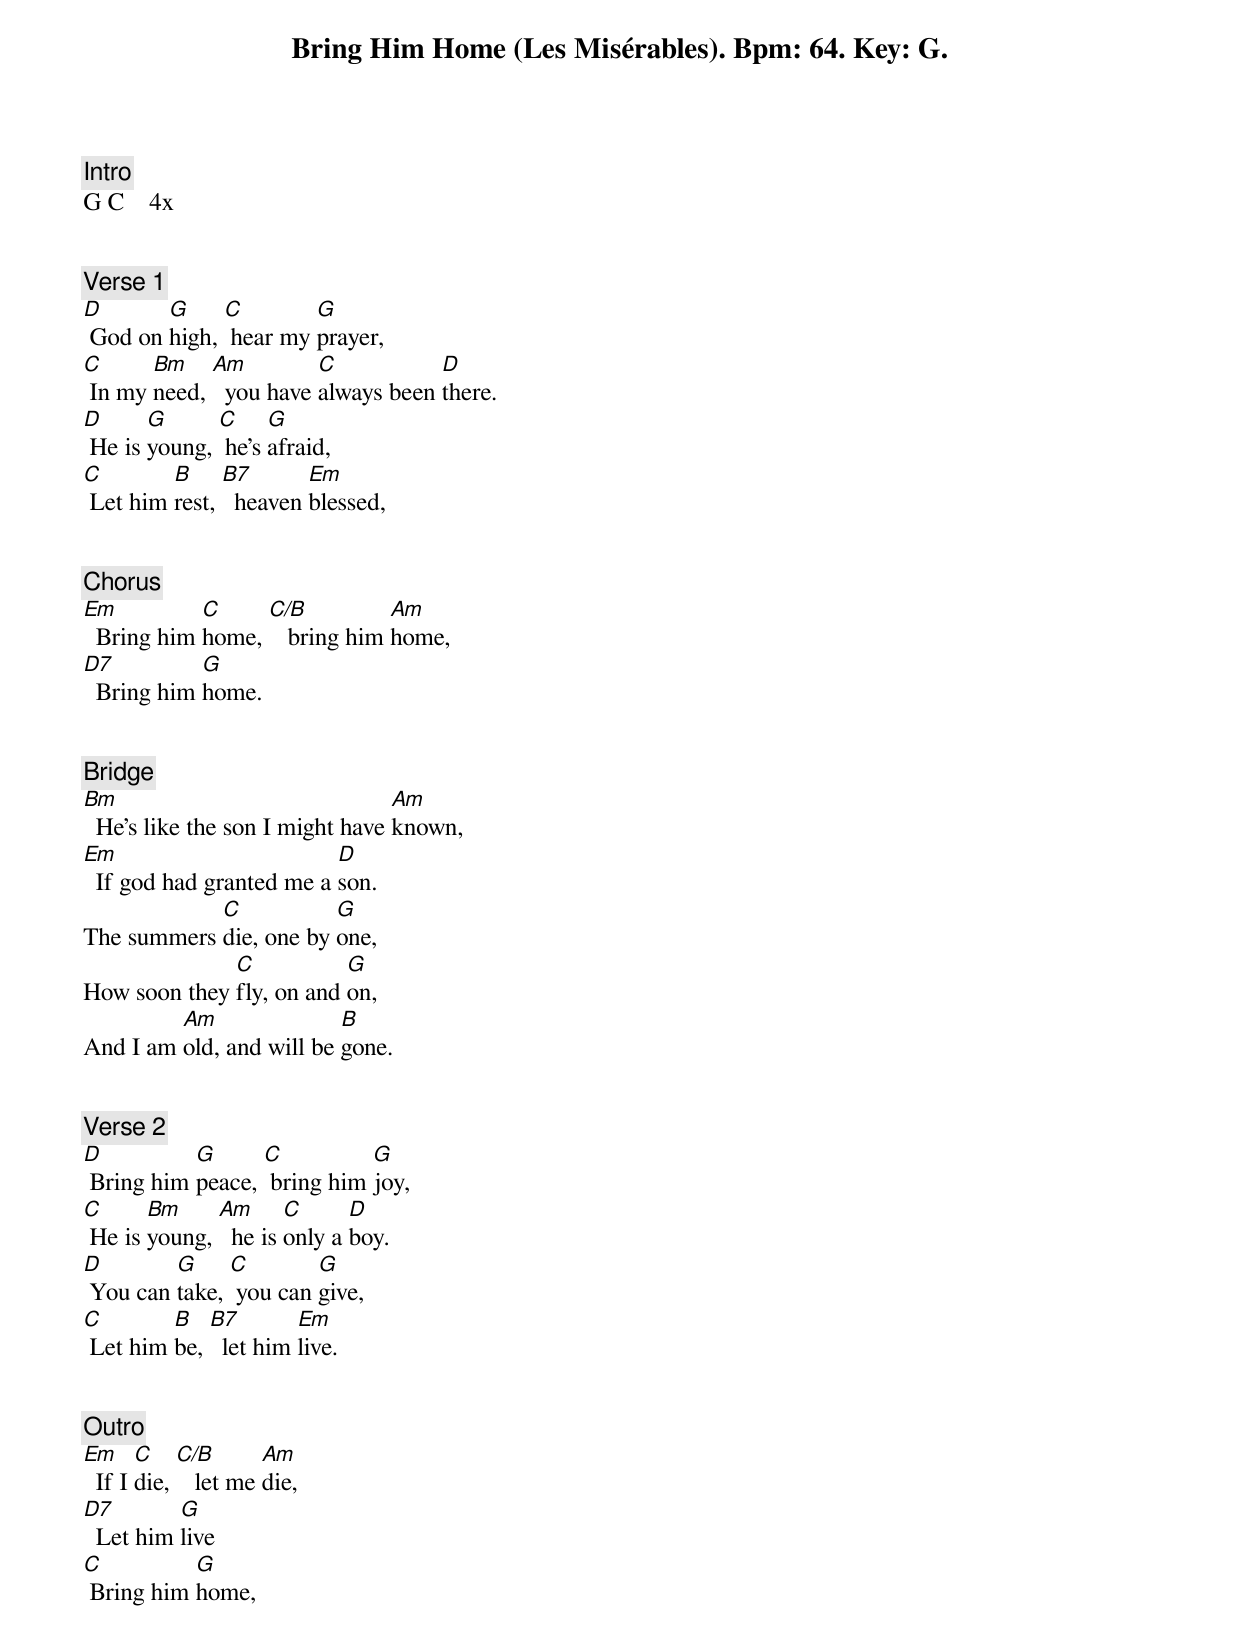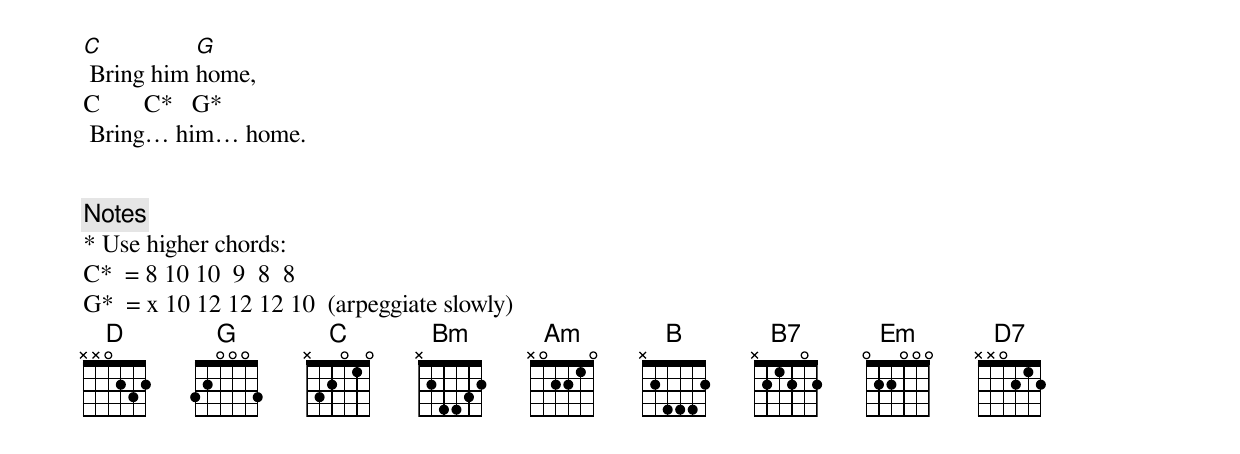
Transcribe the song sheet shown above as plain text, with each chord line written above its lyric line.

Bring Him Home (Les Misérables). Bpm: 64. Key: G.

[Intro]
G C    4x


[Verse 1]
D       G     C        G
 God on high,  hear my prayer,
C      Bm    Am         C           D
 In my need,   you have always been there.
D      G      C     G
 He is young,  he's afraid,
C        B     B7       Em
 Let him rest,   heaven blessed,


[Chorus]
Em          C     C/B          Am
  Bring him home,    bring him home,
D7          G
  Bring him home.


[Bridge]
Bm                               Am
  He's like the son I might have known,
Em                        D
  If god had granted me a son.
            C           G
The summers die, one by one,
              C           G
How soon they fly, on and on,
         Am               B
And I am old, and will be gone.


[Verse 2]
D          G      C          G
 Bring him peace,  bring him joy,
C      Bm     Am      C      D
 He is young,   he is only a boy.
D        G     C        G
 You can take,  you can give,
C        B   B7        Em
 Let him be,   let him live.


[Outro]
Em     C    C/B       Am
  If I die,    let me die,
D7        G
  Let him live
C          G
 Bring him home,
C          G
 Bring him home,
C       C*   G*
 Bring… him… home.


[Notes]
* Use higher chords:
C*  = 8 10 10  9  8  8
G*  = x 10 12 12 12 10  (arpeggiate slowly)
